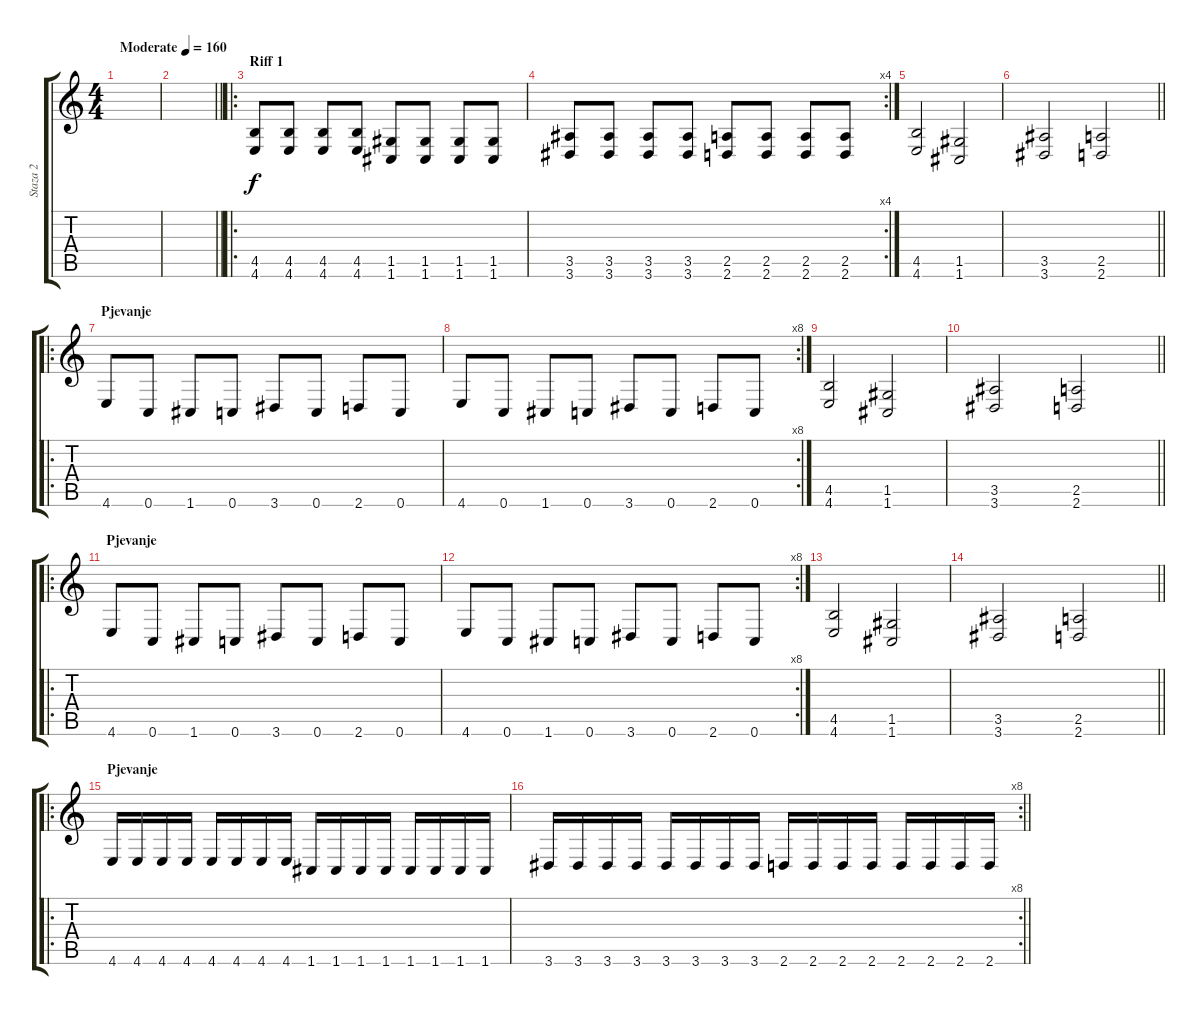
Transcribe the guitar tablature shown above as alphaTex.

\track ("Staza 2" "Staza 2") {instrument distortionguitar}
\staff {score tabs}
\tuning (D4 A3 F3 C3 G2 C2) {hide}
\ts (4 4)
\tempo (160 "Moderate")
\clef g2
\ks c
|
\barLineRight lightlight
|
\ro
\section ("" "Riff 1")
(4.5 4.6).8 (4.5 4.6).8 (4.5 4.6).8 (4.5 4.6).8 (1.5 1.6).8 (1.5 1.6).8 (1.5 1.6).8 (1.5 1.6).8 |
\rc 4
(3.5 3.6).8 (3.5 3.6).8 (3.5 3.6).8 (3.5 3.6).8 (2.5 2.6).8 (2.5 2.6).8 (2.5 2.6).8 (2.5 2.6).8 |
(4.5 4.6).2 (1.5 1.6).2 |
\barLineRight lightlight
(3.5 3.6).2 (2.5 2.6).2 |
\ro
\section ("" "Pjevanje")
4.6.8 0.6.8 1.6.8 0.6.8 3.6.8 0.6.8 2.6.8 0.6.8 |
\rc 8
4.6.8 0.6.8 1.6.8 0.6.8 3.6.8 0.6.8 2.6.8 0.6.8 |
(4.5 4.6).2 (1.5 1.6).2 |
\barLineRight lightlight
(3.5 3.6).2 (2.5 2.6).2 |
\ro
\section ("" "Pjevanje")
4.6.8 0.6.8 1.6.8 0.6.8 3.6.8 0.6.8 2.6.8 0.6.8 |
\rc 8
4.6.8 0.6.8 1.6.8 0.6.8 3.6.8 0.6.8 2.6.8 0.6.8 |
(4.5 4.6).2 (1.5 1.6).2 |
\barLineRight lightlight
(3.5 3.6).2 (2.5 2.6).2 |
\ro
\section ("" "Pjevanje")
4.6.16 4.6.16 4.6.16 4.6.16 4.6.16 4.6.16 4.6.16 4.6.16 1.6.16 1.6.16 1.6.16 1.6.16 1.6.16 1.6.16 1.6.16 1.6.16 |
\rc 8
\barLineRight lightlight
3.6.16 3.6.16 3.6.16 3.6.16 3.6.16 3.6.16 3.6.16 3.6.16 2.6.16 2.6.16 2.6.16 2.6.16 2.6.16 2.6.16 2.6.16 2.6.16
